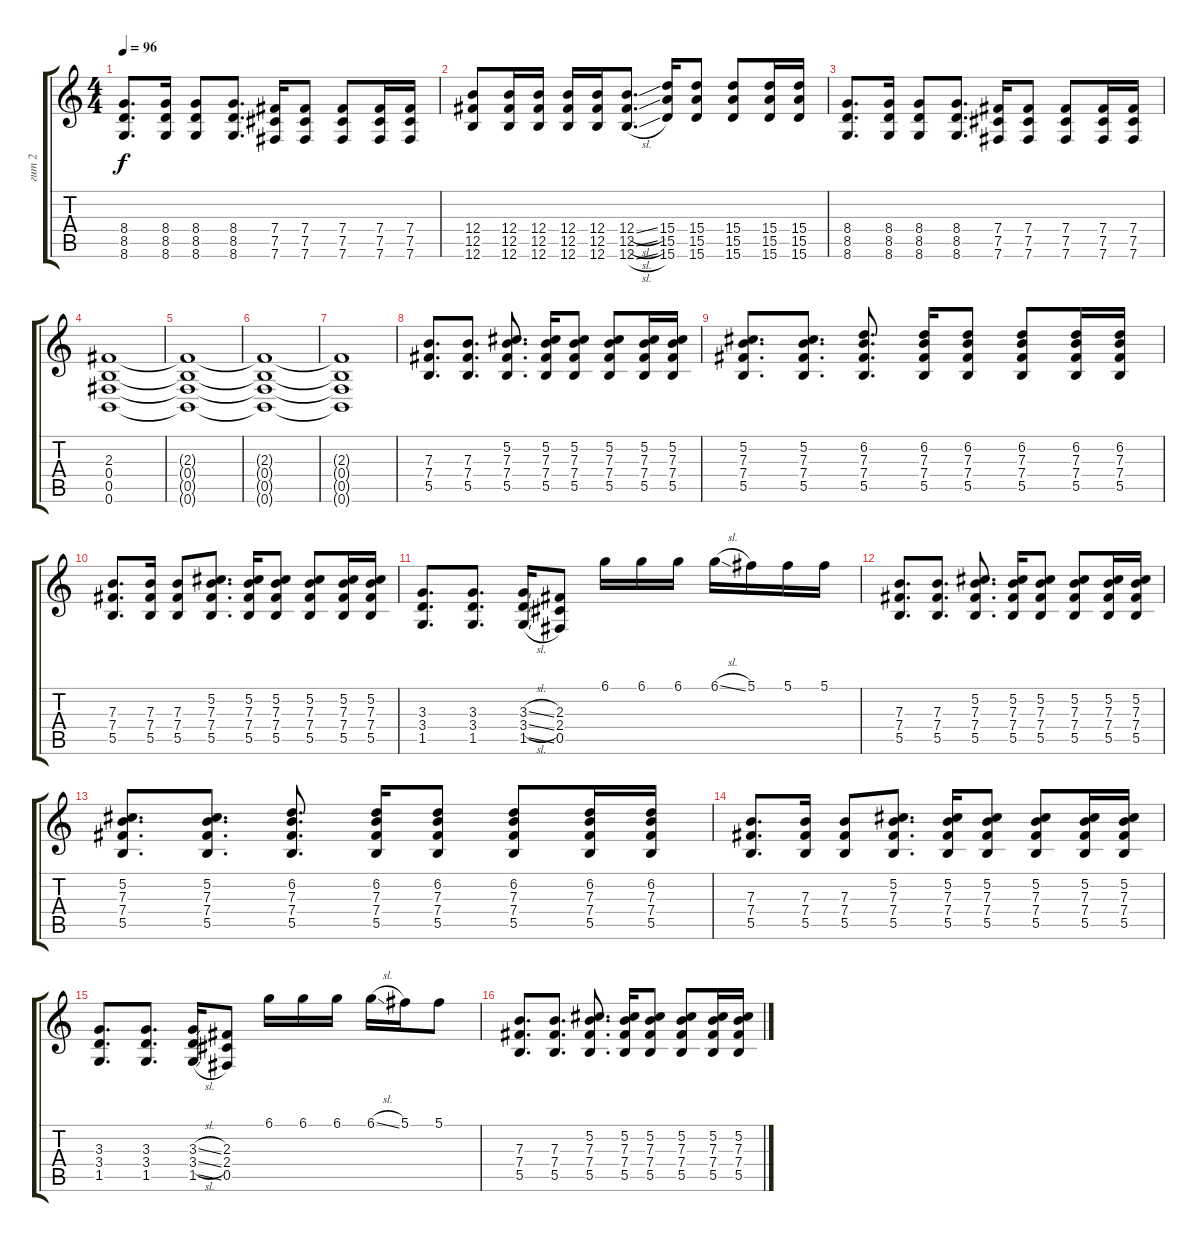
\track ("гит 2" "гит 2") {instrument distortionguitar}
\staff {score tabs}
\tuning (Db4 Ab3 E3 B2 Gb2 B1) {hide}
\ts (4 4)
\tempo 96
\clef g2
\ks c
(8.4 8.5 8.6).8{d dy f} (8.4 8.5 8.6).16 (8.4 8.5 8.6).8 (8.4 8.5 8.6).8{d} (7.4 7.5 7.6).16 (7.4 7.5 7.6).8 (7.4 7.5 7.6).8 (7.4 7.5 7.6).16 (7.4 7.5 7.6).16 |
(12.4 12.5 12.6).8 (12.4 12.5 12.6).16 (12.4 12.5 12.6).16 (12.4 12.5 12.6).16 (12.4 12.5 12.6).16 (12.4{sl} 12.5{sl} 12.6{sl}).8{d} (15.4 15.5 15.6).16 (15.4 15.5 15.6).8 (15.4 15.5 15.6).8 (15.4 15.5 15.6).16 (15.4 15.5 15.6).16 |
(8.4 8.5 8.6).8{d} (8.4 8.5 8.6).16 (8.4 8.5 8.6).8 (8.4 8.5 8.6).8{d} (7.4 7.5 7.6).16 (7.4 7.5 7.6).8 (7.4 7.5 7.6).8 (7.4 7.5 7.6).16 (7.4 7.5 7.6).16 |
(2.3 0.4 0.5 0.6).1 |
(2.3{t} 0.4{t} 0.5{t} 0.6{t}).1 |
(2.3{t} 0.4{t} 0.5{t} 0.6{t}).1 |
(2.3{t} 0.4{t} 0.5{t} 0.6{t}).1 |
(7.3 7.4 5.5).8{d instrument electricguitarclean} (7.3 7.4 5.5).8{d} (5.2 7.3 7.4 5.5).8{d} (5.2 7.3 7.4 5.5).16 (5.2 7.3 7.4 5.5).8 (5.2 7.3 7.4 5.5).8 (5.2 7.3 7.4 5.5).16 (5.2 7.3 7.4 5.5).16 |
(5.2 7.3 7.4 5.5).8{d} (5.2 7.3 7.4 5.5).8{d} (6.2 7.3 7.4 5.5).8{d} (6.2 7.3 7.4 5.5).16 (6.2 7.3 7.4 5.5).8 (6.2 7.3 7.4 5.5).8 (6.2 7.3 7.4 5.5).16 (6.2 7.3 7.4 5.5).16 |
(7.3 7.4 5.5).8{d} (7.3 7.4 5.5).16 (7.3 7.4 5.5).8 (5.2 7.3 7.4 5.5).8{d} (5.2 7.3 7.4 5.5).16 (5.2 7.3 7.4 5.5).8 (5.2 7.3 7.4 5.5).8 (5.2 7.3 7.4 5.5).16 (5.2 7.3 7.4 5.5).16 |
(3.3 3.4 1.5).8{d} (3.3 3.4 1.5).8{d} (3.3{sl} 3.4{sl} 1.5{sl}).16 (2.3 2.4 0.5).8 6.1.16 6.1.16 6.1.16 6.1{sl}.16 5.1.16 5.1.16 5.1.16 |
(7.3 7.4 5.5).8{d} (7.3 7.4 5.5).8{d} (5.2 7.3 7.4 5.5).8{d} (5.2 7.3 7.4 5.5).16 (5.2 7.3 7.4 5.5).8 (5.2 7.3 7.4 5.5).8 (5.2 7.3 7.4 5.5).16 (5.2 7.3 7.4 5.5).16 |
(5.2 7.3 7.4 5.5).8{d} (5.2 7.3 7.4 5.5).8{d} (6.2 7.3 7.4 5.5).8{d} (6.2 7.3 7.4 5.5).16 (6.2 7.3 7.4 5.5).8 (6.2 7.3 7.4 5.5).8 (6.2 7.3 7.4 5.5).16 (6.2 7.3 7.4 5.5).16 |
(7.3 7.4 5.5).8{d} (7.3 7.4 5.5).16 (7.3 7.4 5.5).8 (5.2 7.3 7.4 5.5).8{d} (5.2 7.3 7.4 5.5).16 (5.2 7.3 7.4 5.5).8 (5.2 7.3 7.4 5.5).8 (5.2 7.3 7.4 5.5).16 (5.2 7.3 7.4 5.5).16 |
(3.3 3.4 1.5).8{d} (3.3 3.4 1.5).8{d} (3.3{sl} 3.4{sl} 1.5{sl}).16 (2.3 2.4 0.5).8 6.1.16 6.1.16 6.1.16 6.1{sl}.16 5.1.16 5.1.8 |
(7.3 7.4 5.5).8{d} (7.3 7.4 5.5).8{d} (5.2 7.3 7.4 5.5).8{d} (5.2 7.3 7.4 5.5).16 (5.2 7.3 7.4 5.5).8 (5.2 7.3 7.4 5.5).8 (5.2 7.3 7.4 5.5).16 (5.2 7.3 7.4 5.5).16
